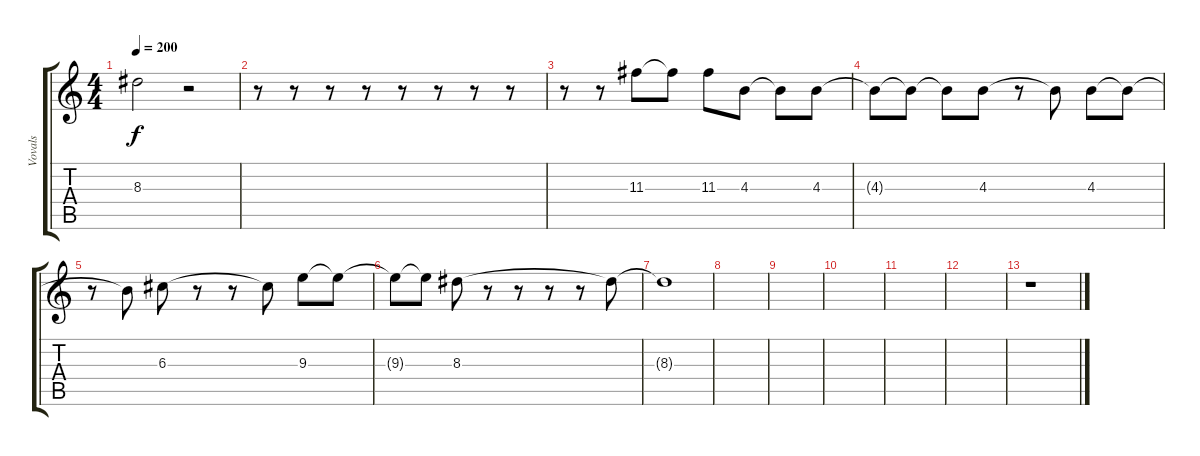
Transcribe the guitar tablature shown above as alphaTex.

\track ("Vovals" "Vovals") {instrument distortionguitar}
\staff {score tabs}
\tuning (E4 B3 G3 D3 A2 D2) {hide}
\ts (4 4)
\tempo 200
\clef g2
\ks c
8.3{t}.2{dy f} r.2 |
r.8 r.8 r.8 r.8 r.8 r.8 r.8 r.8 |
r.8 r.8 11.3.8 11.3{t}.8 11.3.8 4.3.8 4.3{t}.8 4.3.8 |
4.3{t}.8 4.3{t}.8 4.3{t}.8 4.3.8 r.8 4.3{t}.8 4.3.8 4.3{t}.8 |
r.8 4.3{t}.8 6.3.8 r.8 r.8 6.3{t}.8 9.3.8 9.3{t}.8 |
9.3{t}.8 9.3{t}.8 8.3.8 r.8 r.8 r.8 r.8 8.3{t}.8 |
8.3{t}.1 |
|
|
|
|
|
r.1
